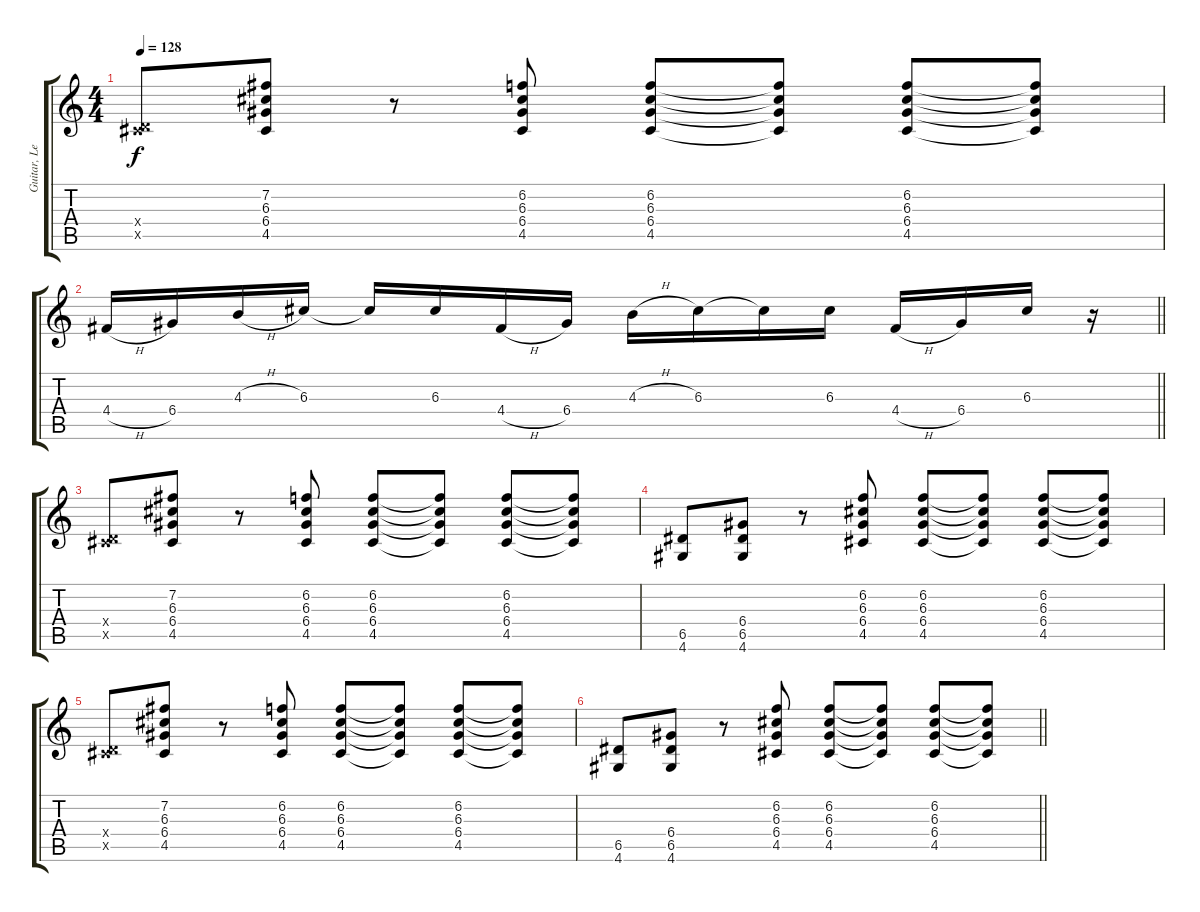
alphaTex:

\track ("Guitar, Lead" "Guitar, Le") {instrument overdrivenguitar}
\staff {score tabs}
\tuning (E4 B3 G3 D3 A2 E2) {hide}
\ts (4 4)
\tempo 128
\clef g2
\ks c
(0.4{x} 4.5{x}).8{dy f} (7.2 6.3 6.4 4.5).8 r.8 (6.2 6.3 6.4 4.5).8 (6.2 6.3 6.4 4.5).8 (6.2{t} 6.3{t} 6.4{t} 4.5{t}).8 (6.2 6.3 6.4 4.5).8 (6.2{t} 6.3{t} 6.4{t} 4.5{t}).8 |
\barLineRight lightlight
4.4{h}.16 6.4.16 4.3{h}.16 6.3.16 6.3{t}.16 6.3.16 4.4{h}.16 6.4.16 4.3{h}.16 6.3.16 6.3{t}.16 6.3.16 4.4{h}.16 6.4.16 6.3.16 r.16 |
(0.4{x} 4.5{x}).8{volume 2} (7.2 6.3 6.4 4.5).8 r.8 (6.2 6.3 6.4 4.5).8 (6.2 6.3 6.4 4.5).8 (6.2{t} 6.3{t} 6.4{t} 4.5{t}).8 (6.2 6.3 6.4 4.5).8 (6.2{t} 6.3{t} 6.4{t} 4.5{t}).8 |
(6.5 4.6).8 (6.4 6.5 4.6).8 r.8 (6.2 6.3 6.4 4.5).8 (6.2 6.3 6.4 4.5).8 (6.2{t} 6.3{t} 6.4{t} 4.5{t}).8 (6.2 6.3 6.4 4.5).8 (6.2{t} 6.3{t} 6.4{t} 4.5{t}).8 |
(0.4{x} 4.5{x}).8 (7.2 6.3 6.4 4.5).8 r.8 (6.2 6.3 6.4 4.5).8 (6.2 6.3 6.4 4.5).8 (6.2{t} 6.3{t} 6.4{t} 4.5{t}).8 (6.2 6.3 6.4 4.5).8 (6.2{t} 6.3{t} 6.4{t} 4.5{t}).8 |
\barLineRight lightlight
(6.5 4.6).8 (6.4 6.5 4.6).8 r.8 (6.2 6.3 6.4 4.5).8 (6.2 6.3 6.4 4.5).8 (6.2{t} 6.3{t} 6.4{t} 4.5{t}).8 (6.2 6.3 6.4 4.5).8 (6.2{t} 6.3{t} 6.4{t} 4.5{t}).8
